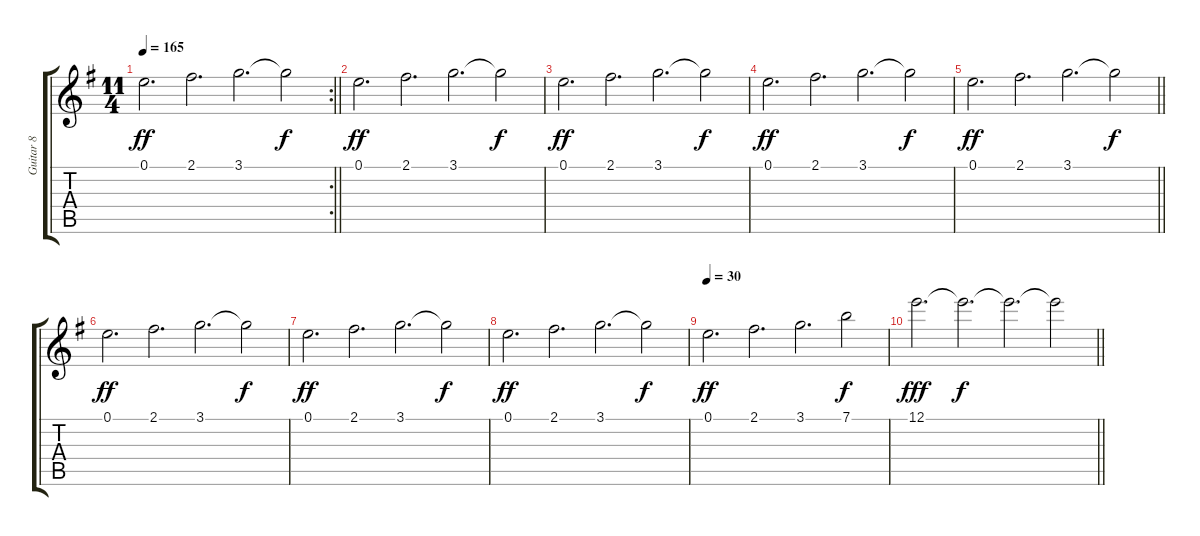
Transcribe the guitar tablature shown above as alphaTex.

\track ("Guitar 8" "Guitar 8") {instrument acousticguitarnylon}
\staff {score tabs}
\tuning (E4 B3 G3 D3 A2 E2) {hide}
\rc 2
\ts (11 4)
\tempo 165
\clef g2
\barLineRight lightlight
\ks g
0.1.2{d dy ff} 2.1.2{d} 3.1.2{d} 3.1{t}.2{dy f} |
0.1.2{d dy ff volume 13 instrument acousticgrandpiano} 2.1.2{d} 3.1.2{d} 3.1{t}.2{dy f} |
0.1.2{d dy ff} 2.1.2{d} 3.1.2{d} 3.1{t}.2{dy f} |
0.1.2{d dy ff} 2.1.2{d} 3.1.2{d} 3.1{t}.2{dy f} |
\barLineRight lightlight
0.1.2{d dy ff} 2.1.2{d} 3.1.2{d} 3.1{t}.2{dy f} |
0.1.2{d dy ff} 2.1.2{d} 3.1.2{d} 3.1{t}.2{dy f} |
0.1.2{d dy ff} 2.1.2{d} 3.1.2{d} 3.1{t}.2{dy f} |
0.1.2{d dy ff} 2.1.2{d} 3.1.2{d} 3.1{t}.2{dy f} |
\tempo 30
0.1.2{d dy ff} 2.1.2{d} 3.1.2{d} 7.1.2{dy f} |
\barLineRight lightlight
12.1.2{d dy fff} 12.1{t}.2{d dy f} 12.1{t}.2{d} 12.1{t}.2
